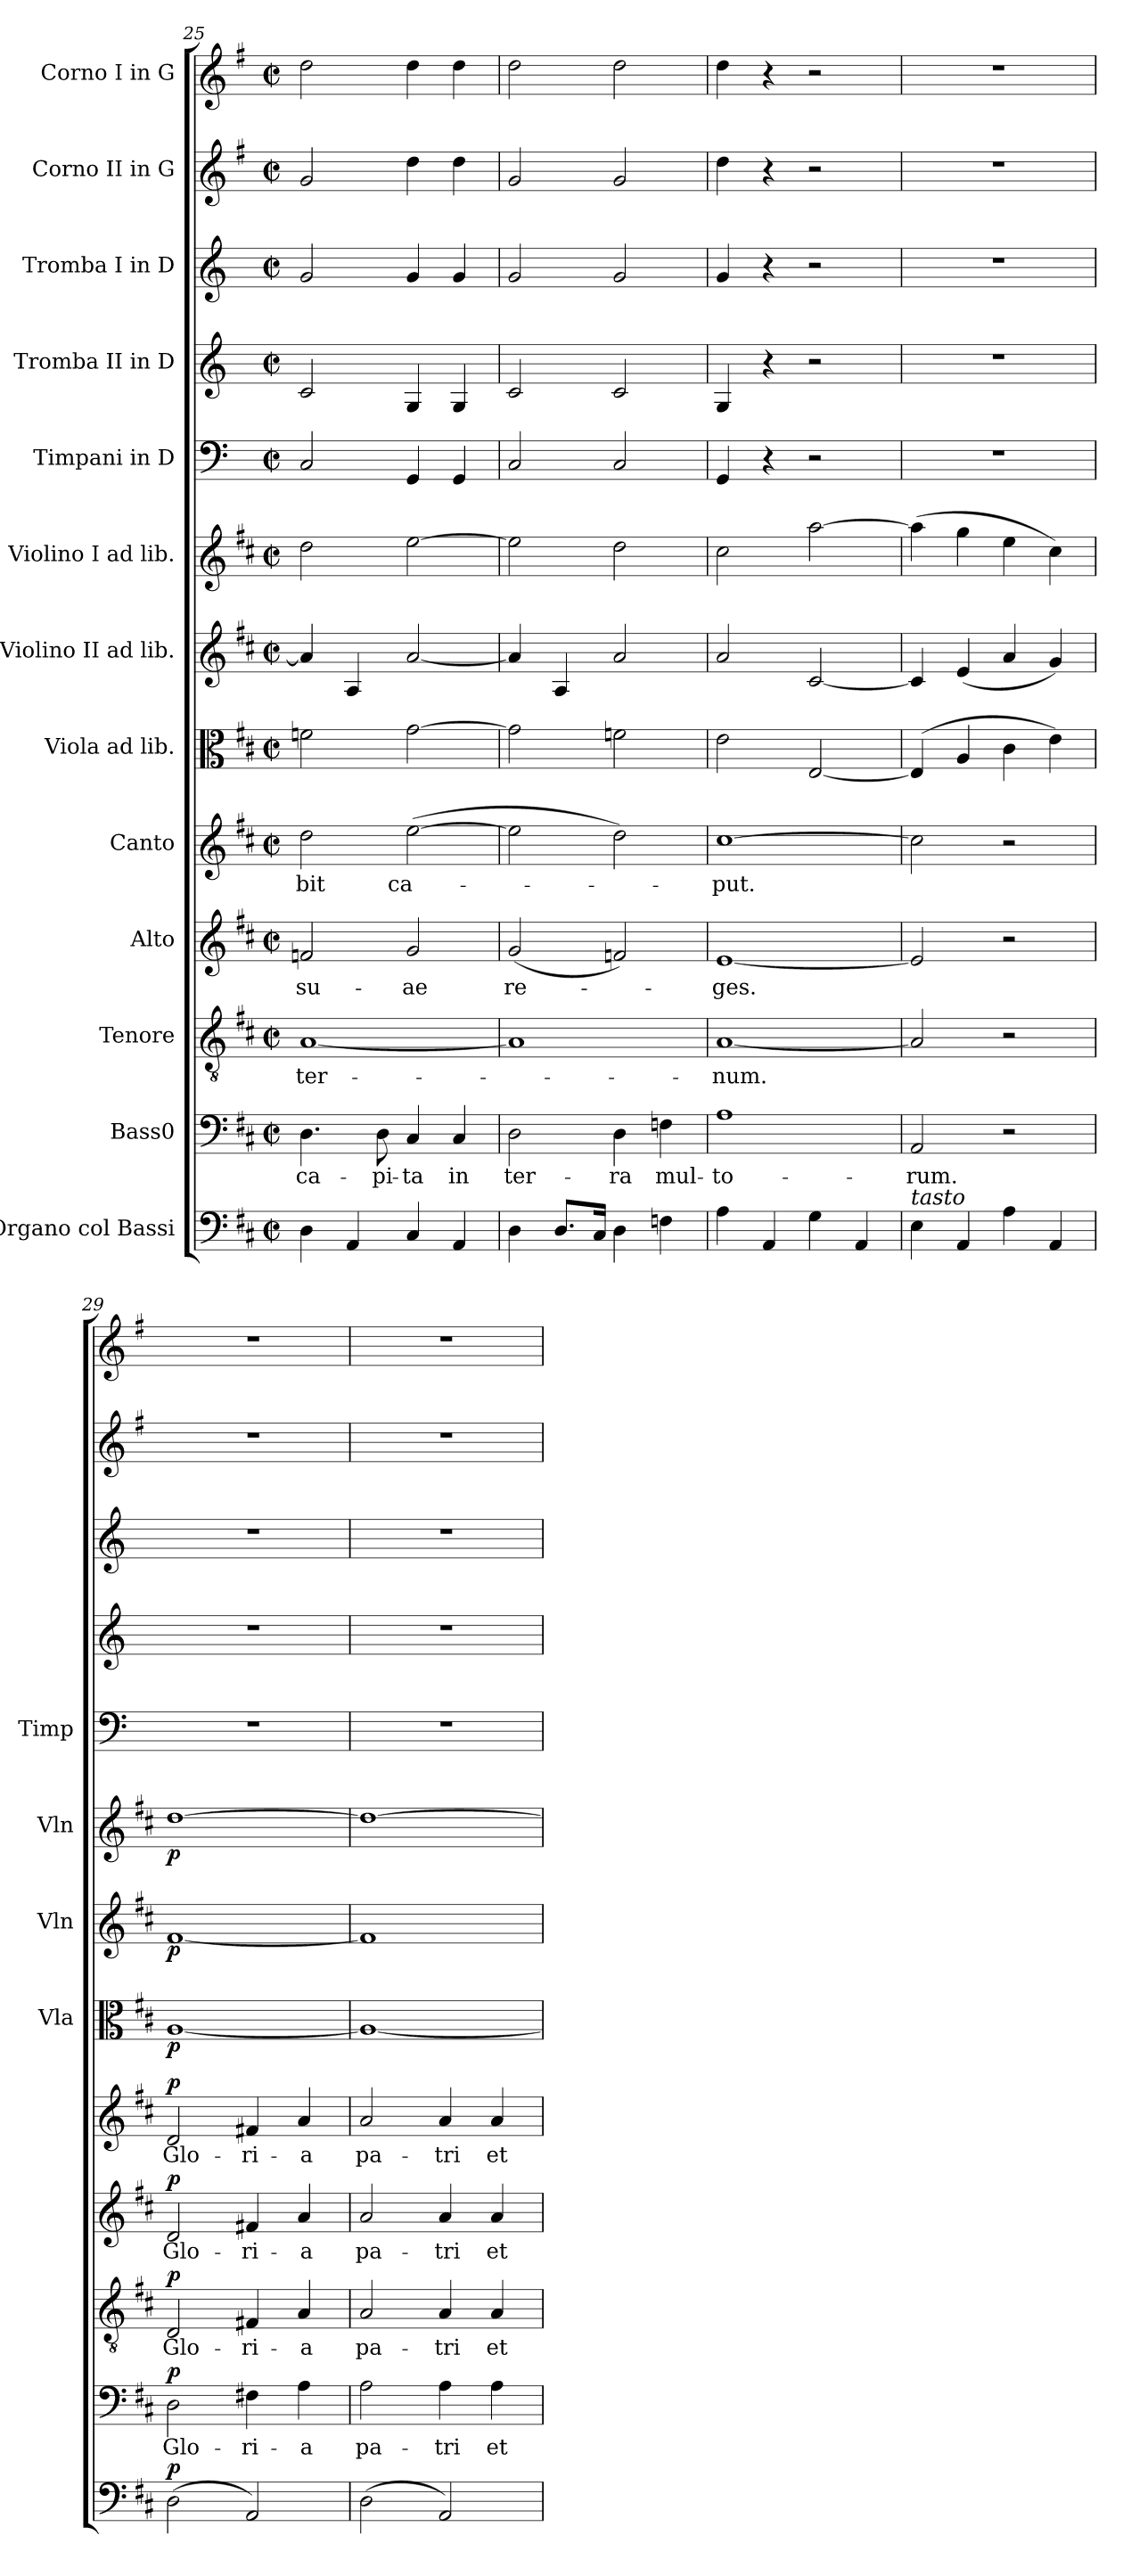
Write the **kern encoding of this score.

**kern	**dynam	**kern	**text	**dynam	**kern	**text	**dynam	**kern	**text	**dynam	**kern	**text	**dynam	**kern	**dynam	**kern	**dynam	**kern	**dynam	**kern	**kern	**kern	**kern	**kern
*part13	*part13	*part12	*part12	*part12	*part11	*part11	*part11	*part10	*part10	*part10	*part9	*part9	*part9	*part8	*part8	*part7	*part7	*part6	*part6	*part5	*part4	*part3	*part2	*part1
*staff13	*staff13	*staff12	*staff12	*staff12	*staff11	*staff11	*staff11	*staff10	*staff10	*staff10	*staff9	*staff9	*staff9	*staff8	*staff8	*staff7	*staff7	*staff6	*staff6	*staff5	*staff4	*staff3	*staff2	*staff1
*I"Organo col Bassi	*	*I"Bass0	*	*	*I"Tenore	*	*	*I"Alto	*	*	*I"Canto	*	*	*I"Viola ad lib.	*	*I"Violino II ad lib.	*	*I"Violino I ad lib.	*	*I"Timpani in D	*I"Tromba II in D	*I"Tromba I in D	*I"Corno II in G	*I"Corno I in G
*	*	*	*	*	*	*	*	*	*	*	*	*	*	*I'Vla	*	*I'Vln	*	*I'Vln	*	*I'Timp	*	*	*	*
!!LO:PB:g=z
*clefF4	*	*clefF4	*	*	*clefGv2	*	*	*clefG2	*	*	*clefG2	*	*	*clefC3	*	*clefG2	*	*clefG2	*	*clefF4	*clefG2	*clefG2	*clefG2	*clefG2
*	*	*	*	*	*	*	*	*	*	*	*	*	*	*	*	*	*	*	*	*ITrd-1c-2	*ITrd-1c-2	*ITrd-1c-2	*ITrd3c5	*ITrd3c5
*k[f#c#]	*	*k[f#c#]	*	*	*k[f#c#]	*	*	*k[f#c#]	*	*	*k[f#c#]	*	*	*k[f#c#]	*	*k[f#c#]	*	*k[f#c#]	*	*k[f#c#]	*k[f#c#]	*k[f#c#]	*k[f#c#]	*k[f#c#]
*M2/2	*	*M2/2	*	*	*M2/2	*	*	*M2/2	*	*	*M2/2	*	*	*M2/2	*	*M2/2	*	*M2/2	*	*M2/2	*M2/2	*M2/2	*M2/2	*M2/2
*met(c|)	*	*met(c|)	*	*	*met(c|)	*	*	*met(c|)	*	*	*met(c|)	*	*	*met(c|)	*	*met(c|)	*	*met(c|)	*	*met(c|)	*met(c|)	*met(c|)	*met(c|)	*met(c|)
=25	=25	=25	=25	=25	=25	=25	=25	=25	=25	=25	=25	=25	=25	=25	=25	=25	=25	=25	=25	=25	=25	=25	=25	=25
!	!	!	!LO:LY:b	!	!	!LO:LY:b	!	!	!LO:LY:b	!	!	!LO:LY:b	!	!	!	!	!	!	!	!	!	!	!	!
4D\	.	4.D\	ca-	.	[1A	-ter-	.	2fn/	su-	.	2dd\	-bit	.	2fn\	.	4a/]	.	2dd\	.	2D/	2d/	2a/	2d/	2a\
4AA/	.	.	.	.	.	.	.	.	.	.	.	.	.	.	.	4A/	.	.	.	.	.	.	.	.
!	!	!	!LO:LY:b	!	!	!	!	!	!	!	!	!	!	!	!	!	!	!	!	!	!	!	!	!
.	.	8D\	-pi-	.	.	.	.	.	.	.	.	.	.	.	.	.	.	.	.	.	.	.	.	.
!	!	!	!LO:LY:b	!	!	!	!	!	!LO:LY:b	!	!	!LO:LY:b	!	!	!	!	!	!	!	!	!	!	!	!
4C#/	.	4C#/	-ta	.	.	.	.	2g/	-ae	.	([2ee\	ca-	.	[2g\	.	[2a/	.	[2ee\	.	4AA/	4A/	4a/	4a\	4a\
!	!	!	!LO:LY:b	!	!	!	!	!	!	!	!	!	!	!	!	!	!	!	!	!	!	!	!	!
4AA/	.	4C#/	in	.	.	.	.	.	.	.	.	.	.	.	.	.	.	.	.	4AA/	4A/	4a/	4a\	4a\
=26	=26	=26	=26	=26	=26	=26	=26	=26	=26	=26	=26	=26	=26	=26	=26	=26	=26	=26	=26	=26	=26	=26	=26	=26
!	!	!	!LO:LY:b	!	!	!	!	!	!LO:LY:b	!	!	!	!	!	!	!	!	!	!	!	!	!	!	!
4D\	.	2D\	ter-	.	1A]	.	.	(2g/	re-	.	2ee\]	.	.	2g\]	.	4a/]	.	2ee\]	.	2D/	2d/	2a/	2d/	2a\
8.D/L	.	.	.	.	.	.	.	.	.	.	.	.	.	.	.	4A/	.	.	.	.	.	.	.	.
16C#/Jk	.	.	.	.	.	.	.	.	.	.	.	.	.	.	.	.	.	.	.	.	.	.	.	.
!	!	!	!LO:LY:b	!	!	!	!	!	!	!	!	!	!	!	!	!	!	!	!	!	!	!	!	!
4D\	.	4D\	-ra	.	.	.	.	2fn/)	.	.	2dd\)	.	.	2fn\	.	2a/	.	2dd\	.	2D/	2d/	2a/	2d/	2a\
!	!	!	!LO:LY:b	!	!	!	!	!	!	!	!	!	!	!	!	!	!	!	!	!	!	!	!	!
4Fn\	.	4Fn\	mul-	.	.	.	.	.	.	.	.	.	.	.	.	.	.	.	.	.	.	.	.	.
=27	=27	=27	=27	=27	=27	=27	=27	=27	=27	=27	=27	=27	=27	=27	=27	=27	=27	=27	=27	=27	=27	=27	=27	=27
!	!	!	!LO:LY:b	!	!	!LO:LY:b	!	!	!LO:LY:b	!	!	!LO:LY:b	!	!	!	!	!	!	!	!	!	!	!	!
4A\	.	1A	-to-	.	[1A	-num.	.	[1e	-ges.	.	[1cc#	-put.	.	2e\	.	2a/	.	2cc#\	.	4AA/	4A/	4a/	4a\	4a\
4AA/	.	.	.	.	.	.	.	.	.	.	.	.	.	.	.	.	.	.	.	4r	4r	4r	4r	4r
4G\	.	.	.	.	.	.	.	.	.	.	.	.	.	[2E/	.	[2c#/	.	[2aa\	.	2r	2r	2r	2r	2r
4AA/	.	.	.	.	.	.	.	.	.	.	.	.	.	.	.	.	.	.	.	.	.	.	.	.
=28	=28	=28	=28	=28	=28	=28	=28	=28	=28	=28	=28	=28	=28	=28	=28	=28	=28	=28	=28	=28	=28	=28	=28	=28
!LO:TX:a:i:t=tasto	!	!	!	!	!	!	!	!	!	!	!	!	!	!	!	!	!	!	!	!	!	!	!	!
!	!	!	!LO:LY:b	!	!	!	!	!	!	!	!	!	!	!	!	!	!	!	!	!	!	!	!	!
4E\	.	2AA/	-rum.	.	2A/]	.	.	2e/]	.	.	2cc#\]	.	.	(4E/]	.	4c#/]	.	(4aa\]	.	1r	1r	1r	1r	1r
4AA/	.	.	.	.	.	.	.	.	.	.	.	.	.	4A/	.	(4e/	.	4gg\	.	.	.	.	.	.
4A\	.	2r	.	.	2r	.	.	2r	.	.	2r	.	.	4c#\	.	4a/	.	4ee\	.	.	.	.	.	.
4AA/	.	.	.	.	.	.	.	.	.	.	.	.	.	4e\)	.	4g/)	.	4cc#\)	.	.	.	.	.	.
=29	=29	=29	=29	=29	=29	=29	=29	=29	=29	=29	=29	=29	=29	=29	=29	=29	=29	=29	=29	=29	=29	=29	=29	=29
!	!LO:DY:a	!	!LO:LY:b	!LO:DY:a	!	!LO:LY:b	!LO:DY:a	!	!LO:LY:b	!LO:DY:a	!	!LO:LY:b	!LO:DY:a	!	!LO:DY:b	!	!LO:DY:b	!	!LO:DY:b	!	!	!	!	!
(2D\	p	2D\	Glo-	p	2D/	Glo-	p	2d/	Glo-	p	2d/	Glo-	p	[1A	p	[1f#	p	[1dd	p	1r	1r	1r	1r	1r
!	!	!	!LO:LY:b	!	!	!LO:LY:b	!	!	!LO:LY:b	!	!	!LO:LY:b	!	!	!	!	!	!	!	!	!	!	!	!
2AA/)	.	4F#X\	-ri-	.	4F#X/	-ri-	.	4f#X/	-ri-	.	4f#X/	-ri-	.	.	.	.	.	.	.	.	.	.	.	.
!	!	!	!LO:LY:b	!	!	!LO:LY:b	!	!	!LO:LY:b	!	!	!LO:LY:b	!	!	!	!	!	!	!	!	!	!	!	!
.	.	4A\	-a	.	4A/	-a	.	4a/	-a	.	4a/	-a	.	.	.	.	.	.	.	.	.	.	.	.
=30	=30	=30	=30	=30	=30	=30	=30	=30	=30	=30	=30	=30	=30	=30	=30	=30	=30	=30	=30	=30	=30	=30	=30	=30
!	!	!	!LO:LY:b	!	!	!LO:LY:b	!	!	!LO:LY:b	!	!	!LO:LY:b	!	!	!	!	!	!	!	!	!	!	!	!
(2D\	.	2A\	pa-	.	2A/	pa-	.	2a/	pa-	.	2a/	pa-	.	1A_	.	1f#]	.	1dd_	.	1r	1r	1r	1r	1r
!	!	!	!LO:LY:b	!	!	!LO:LY:b	!	!	!LO:LY:b	!	!	!LO:LY:b	!	!	!	!	!	!	!	!	!	!	!	!
2AA/)	.	4A\	-tri	.	4A/	-tri	.	4a/	-tri	.	4a/	-tri	.	.	.	.	.	.	.	.	.	.	.	.
!	!	!	!LO:LY:b	!	!	!LO:LY:b	!	!	!LO:LY:b	!	!	!LO:LY:b	!	!	!	!	!	!	!	!	!	!	!	!
.	.	4A\	et	.	4A/	et	.	4a/	et	.	4a/	et	.	.	.	.	.	.	.	.	.	.	.	.
=	=	=	=	=	=	=	=	=	=	=	=	=	=	=	=	=	=	=	=	=	=	=	=	=
*-	*-	*-	*-	*-	*-	*-	*-	*-	*-	*-	*-	*-	*-	*-	*-	*-	*-	*-	*-	*-	*-	*-	*-	*-
